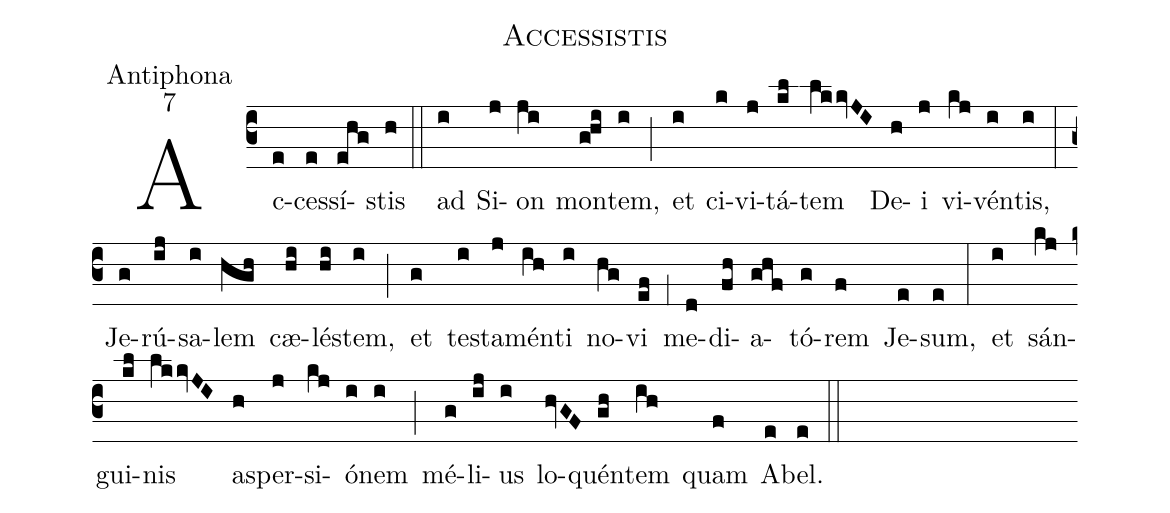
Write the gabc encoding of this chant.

name:Accessistis;
office-part:Antiphona;
mode:7;
%%
(c3) Ac(e)ces(e)sí(ehg)stis(h) (::) ad(i) Si(j)on(ji) mon(g!hi)tem,(i) (;) et(i) ci(k)vi(j)tá(kl)tem(lkkvJI) De(h)i(j) vi(kj)vén(i)tis,(i) (:) Je(g)rú(ij)sa(i)lem(hgh) cæ(hi)lé(hi)stem,(i) (;) et(g) te(i)sta(j)mén(ih)ti(i) no(hg)vi(ef) (;1) me(d)di(fh)a(ghf)tó(g)rem(f) Je(e)sum,(e) (:) et(i) sán(kj)gui(kl)nis(lkkvJI) a(h)sper(j)si(kj)ó(i)nem(i) (;) mé(g)li(ij)us(i) lo(hvGF)quén(gh)tem(ih) quam(f) A(e)bel.(e) (::)
